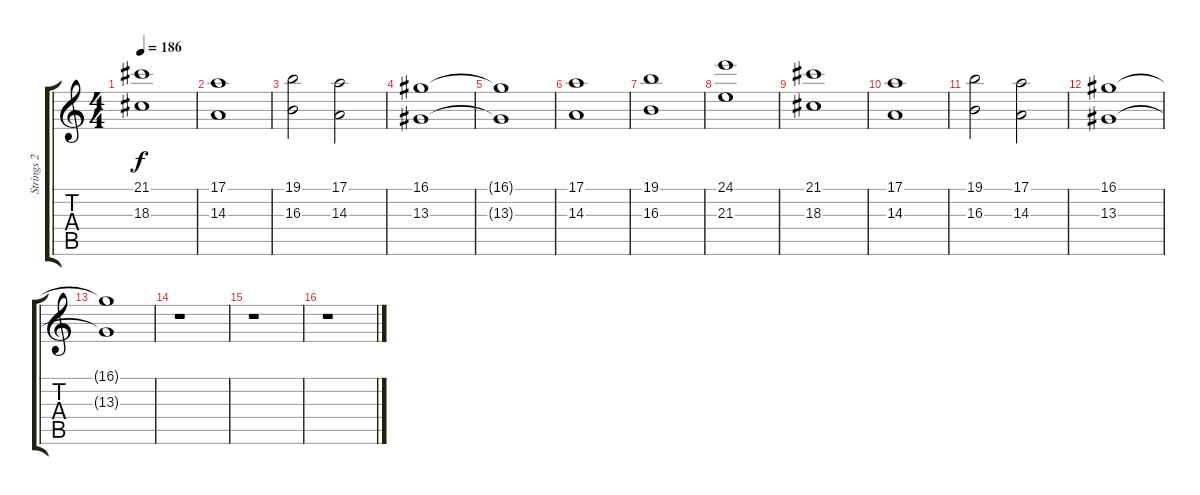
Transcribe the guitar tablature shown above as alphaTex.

\track ("Strings 2" "Strings 2") {instrument stringensemble1}
\staff {score tabs}
\tuning (E4 B3 G3 D3 A2 E2) {hide}
\ts (4 4)
\tempo 186
\clef g2
\ks c
(21.1 18.3).1{dy f} |
\section ("" "")
(17.1 14.3).1 |
(19.1 16.3).2 (17.1 14.3).2 |
(16.1 13.3).1 |
(16.1{t} 13.3{t}).1 |
\section ("" "")
(17.1 14.3).1 |
(19.1 16.3).1 |
(24.1 21.3).1 |
(21.1 18.3).1 |
\section ("" "")
(17.1 14.3).1 |
(19.1 16.3).2 (17.1 14.3).2 |
(16.1 13.3).1 |
(16.1{t} 13.3{t}).1 |
r.1 |
r.1 |
r.1
